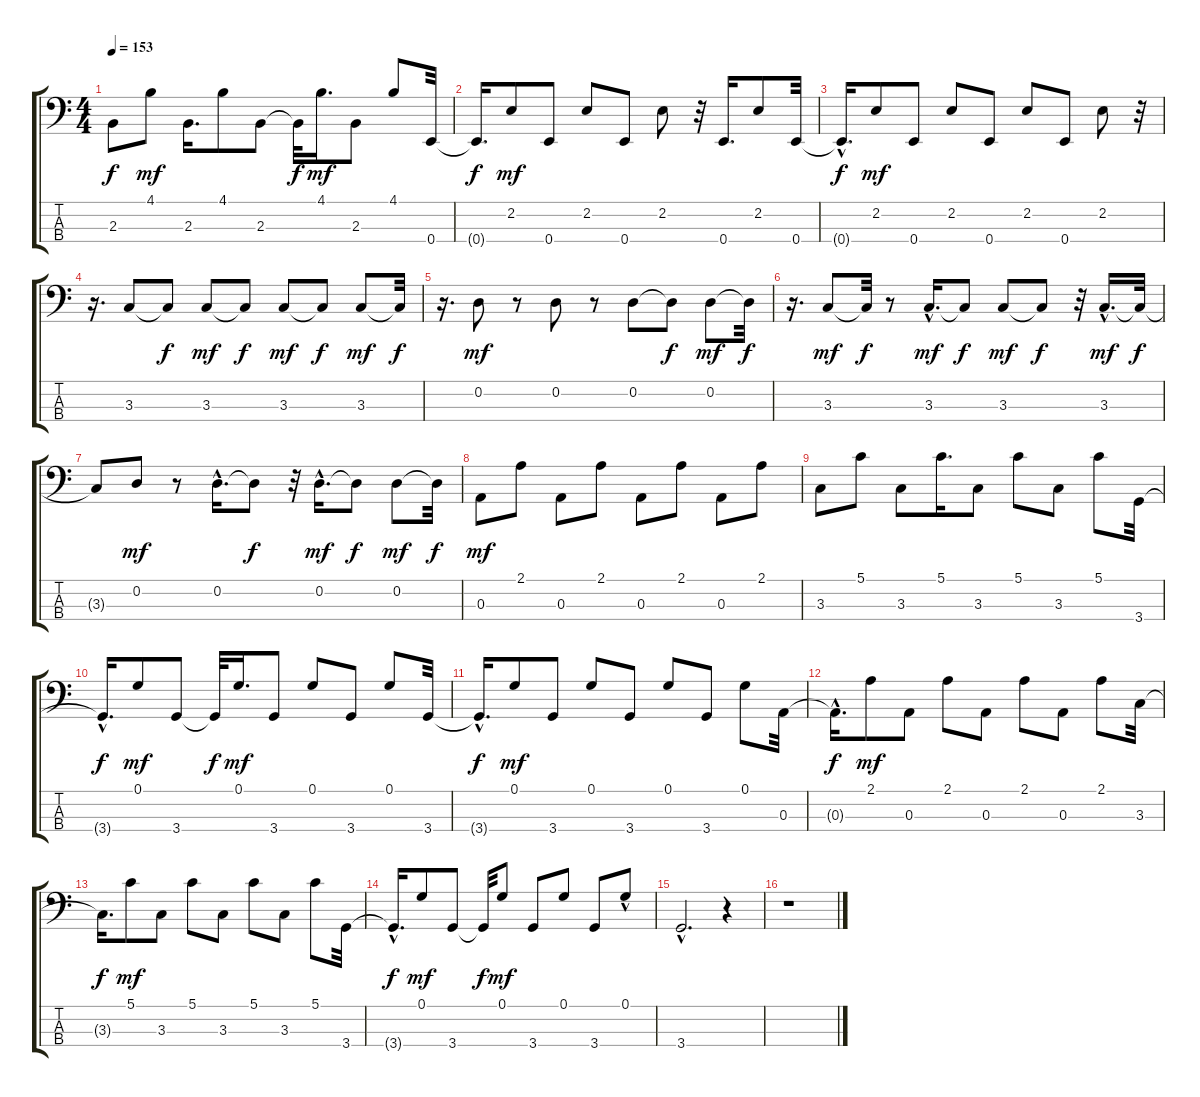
\track "" {instrument synthbass1}
\staff {score tabs}
\tuning (G2 D2 A1 E1) {hide}
\ts (4 4)
\tempo 153
\clef f4
\ks c
2.3{t}.8{dy f} 4.1.8{dy mf} 2.3.16{d} 4.1.8 2.3.8 2.3{t}.32{dy f} 4.1.16{d dy mf} 2.3.8 4.1.8 0.4.32 |
0.4{t}.16{d dy f} 2.2.8{dy mf} 0.4.8 2.2.8 0.4.8 2.2.8 r.32 0.4.16{d} 2.2.8 0.4.32 |
0.4{hac t}.16{d dy f} 2.2.8{dy mf} 0.4.8 2.2.8 0.4.8 2.2.8 0.4.8 2.2.8 r.32 |
r.16{d} 3.3.8 3.3{t}.8{dy f} 3.3.8{dy mf} 3.3{t}.8{dy f} 3.3.8{dy mf} 3.3{t}.8{dy f} 3.3.8{dy mf} 3.3{t}.32{dy f} |
r.16{d} 0.2.8{dy mf} r.8 0.2.8 r.8 0.2.8 0.2{t}.8{dy f} 0.2.8{dy mf} 0.2{t}.32{dy f} |
r.16{d} 3.3.8{dy mf} 3.3{t}.32{dy f} r.8 3.3{hac}.16{d dy mf} 3.3{t}.8{dy f} 3.3.8{dy mf} 3.3{t}.8{dy f} r.32 3.3{hac}.16{d dy mf} 3.3{t}.32{dy f} |
3.3{t}.8 0.2.8{dy mf} r.8 0.2{hac}.16{d} 0.2{t}.8{dy f} r.32 0.2{hac}.16{d dy mf} 0.2{t}.8{dy f} 0.2.8{dy mf} 0.2{t}.32{dy f} |
0.3.8{dy mf} 2.1.8 0.3.8 2.1.8 0.3.8 2.1.8 0.3.8 2.1.8 |
3.3.8 5.1.8 3.3.8 5.1.16{d} 3.3.8 5.1.8 3.3.8 5.1.8 3.4.32 |
3.4{hac t}.16{d dy f} 0.1.8{dy mf} 3.4.8 3.4{t}.32{dy f} 0.1.16{d dy mf} 3.4.8 0.1.8 3.4.8 0.1.8 3.4.32 |
3.4{hac t}.16{d dy f} 0.1.8{dy mf} 3.4.8 0.1.8 3.4.8 0.1.8 3.4.8 0.1.8 0.3.32 |
0.3{hac t}.16{d dy f} 2.1.8{dy mf} 0.3.8 2.1.8 0.3.8 2.1.8 0.3.8 2.1.8 3.3.32 |
3.3{t}.16{d dy f} 5.1.8{dy mf} 3.3.8 5.1.8 3.3.8 5.1.8 3.3.8 5.1.8 3.4.32 |
3.4{hac t}.16{d dy f} 0.1.8{dy mf} 3.4.8 3.4{t}.32{dy f} 0.1.8{dy mf} 3.4.8 0.1.8 3.4.8 0.1{hac}.8 |
3.4{hac}.2{d} r.4 |
r.1
